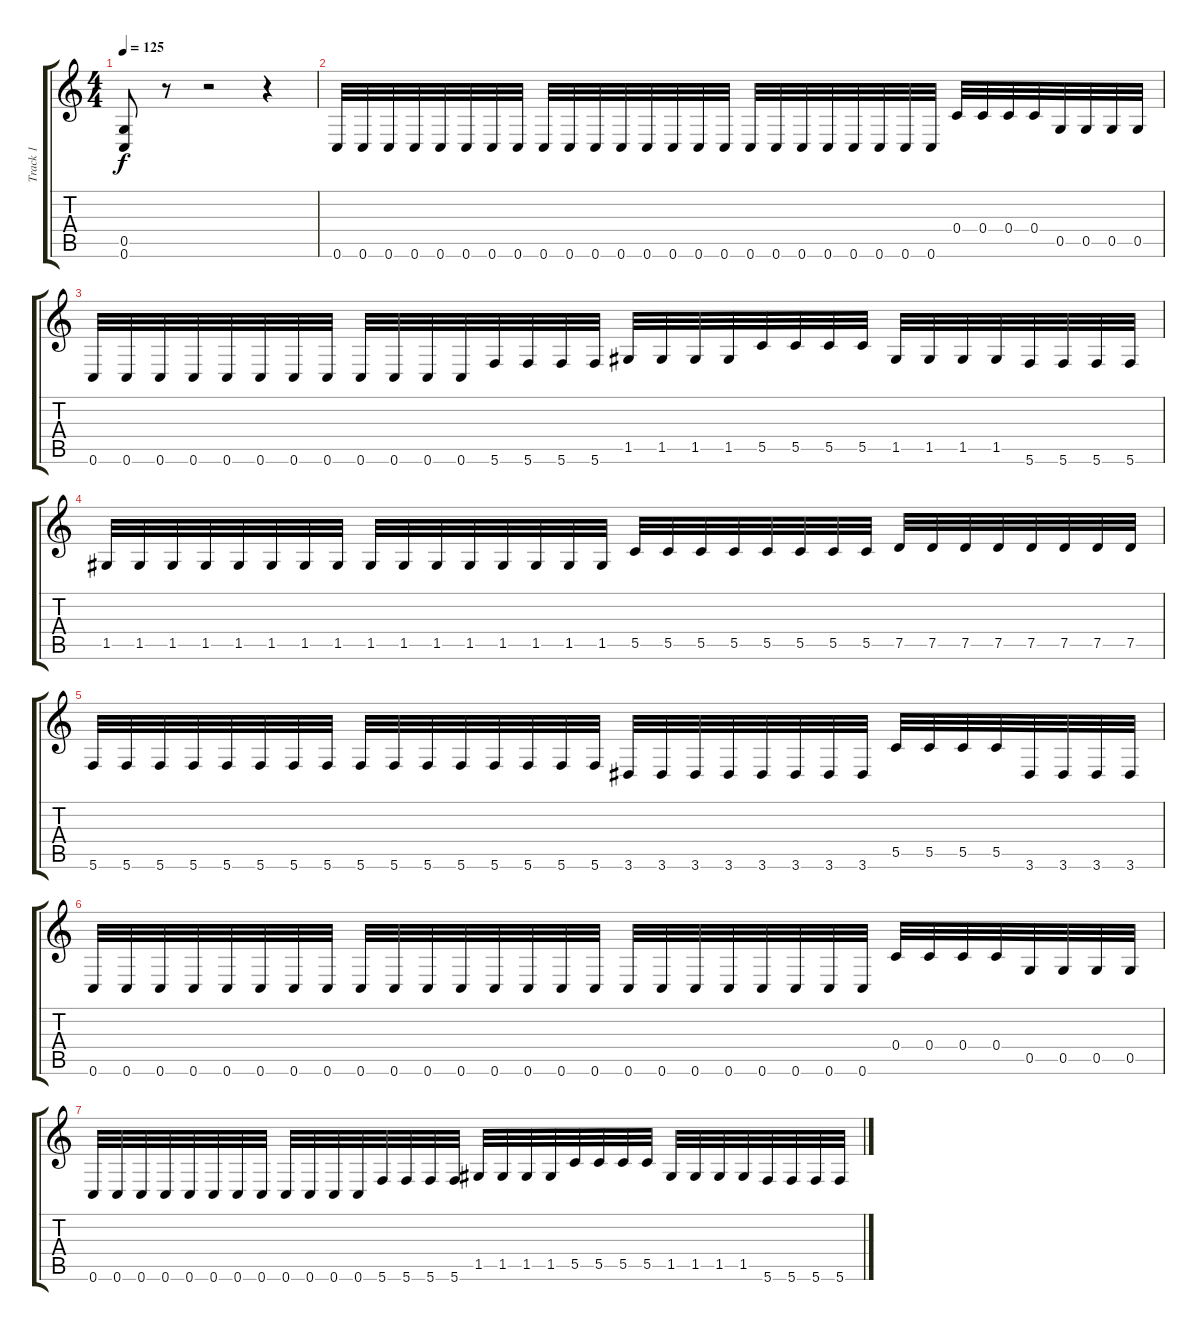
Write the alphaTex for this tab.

\track ("Track 1" "Track 1") {instrument distortionguitar}
\staff {score tabs}
\tuning (D4 A3 F3 C3 G2 C2) {hide}
\ts (4 4)
\tempo 125
\clef g2
\ks c
(0.5 0.6).8{dy f} r.8 r.2 r.4 |
0.6.32 0.6.32 0.6.32 0.6.32 0.6.32 0.6.32 0.6.32 0.6.32 0.6.32 0.6.32 0.6.32 0.6.32 0.6.32 0.6.32 0.6.32 0.6.32 0.6.32 0.6.32 0.6.32 0.6.32 0.6.32 0.6.32 0.6.32 0.6.32 0.4.32 0.4.32 0.4.32 0.4.32 0.5.32 0.5.32 0.5.32 0.5.32 |
0.6.32 0.6.32 0.6.32 0.6.32 0.6.32 0.6.32 0.6.32 0.6.32 0.6.32 0.6.32 0.6.32 0.6.32 5.6.32 5.6.32 5.6.32 5.6.32 1.5.32 1.5.32 1.5.32 1.5.32 5.5.32 5.5.32 5.5.32 5.5.32 1.5.32 1.5.32 1.5.32 1.5.32 5.6.32 5.6.32 5.6.32 5.6.32 |
1.5.32 1.5.32 1.5.32 1.5.32 1.5.32 1.5.32 1.5.32 1.5.32 1.5.32 1.5.32 1.5.32 1.5.32 1.5.32 1.5.32 1.5.32 1.5.32 5.5.32 5.5.32 5.5.32 5.5.32 5.5.32 5.5.32 5.5.32 5.5.32 7.5.32 7.5.32 7.5.32 7.5.32 7.5.32 7.5.32 7.5.32 7.5.32 |
5.6.32 5.6.32 5.6.32 5.6.32 5.6.32 5.6.32 5.6.32 5.6.32 5.6.32 5.6.32 5.6.32 5.6.32 5.6.32 5.6.32 5.6.32 5.6.32 3.6.32 3.6.32 3.6.32 3.6.32 3.6.32 3.6.32 3.6.32 3.6.32 5.5.32 5.5.32 5.5.32 5.5.32 3.6.32 3.6.32 3.6.32 3.6.32 |
0.6.32 0.6.32 0.6.32 0.6.32 0.6.32 0.6.32 0.6.32 0.6.32 0.6.32 0.6.32 0.6.32 0.6.32 0.6.32 0.6.32 0.6.32 0.6.32 0.6.32 0.6.32 0.6.32 0.6.32 0.6.32 0.6.32 0.6.32 0.6.32 0.4.32 0.4.32 0.4.32 0.4.32 0.5.32 0.5.32 0.5.32 0.5.32 |
0.6.32 0.6.32 0.6.32 0.6.32 0.6.32 0.6.32 0.6.32 0.6.32 0.6.32 0.6.32 0.6.32 0.6.32 5.6.32 5.6.32 5.6.32 5.6.32 1.5.32 1.5.32 1.5.32 1.5.32 5.5.32 5.5.32 5.5.32 5.5.32 1.5.32 1.5.32 1.5.32 1.5.32 5.6.32 5.6.32 5.6.32 5.6.32
